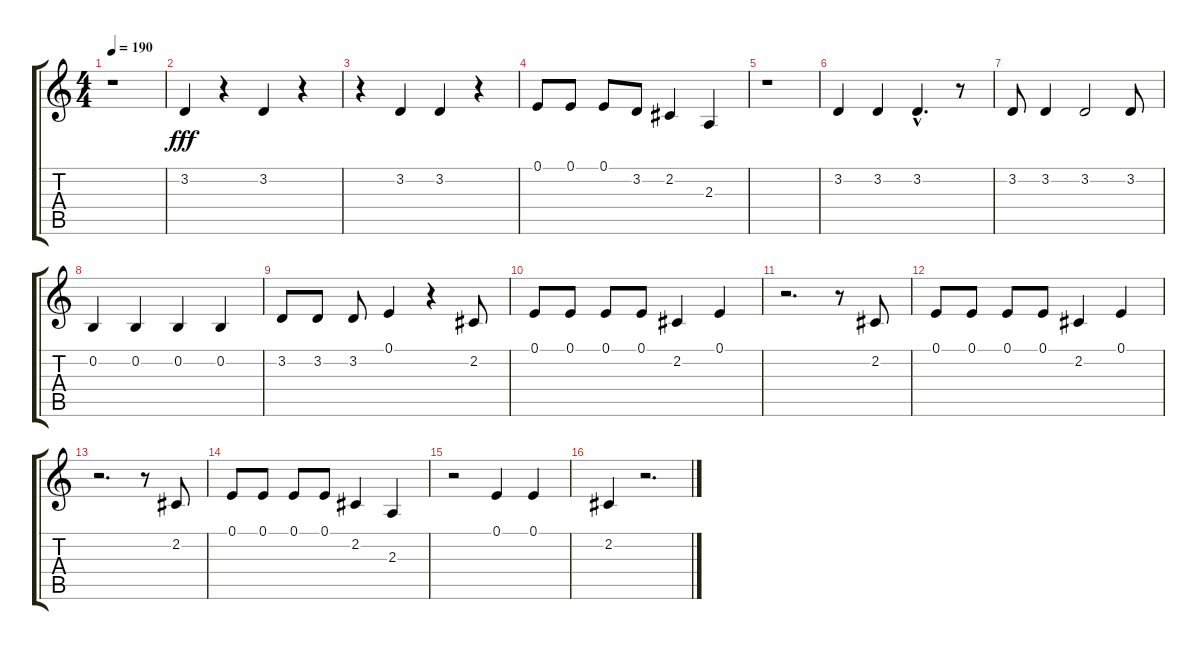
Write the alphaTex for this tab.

\track "" {instrument altosax}
\staff {score tabs}
\tuning (E4 B3 G3 D3 A2 E2) {hide}
\ts (4 4)
\tempo 190
\clef g2
\ks c
r.1{dy fff} |
3.2.4 r.4 3.2.4 r.4 |
r.4 3.2.4 3.2.4 r.4 |
0.1.8 0.1.8 0.1.8 3.2.8 2.2.4 2.3.4 |
r.1 |
3.2.4 3.2.4 3.2{hac}.4{d} r.8 |
3.2.8 3.2.4 3.2.2 3.2.8 |
0.2.4 0.2.4 0.2.4 0.2.4 |
3.2.8 3.2.8 3.2.8 0.1.4 r.4 2.2.8 |
0.1.8 0.1.8 0.1.8 0.1.8 2.2.4 0.1.4 |
r.2{d} r.8 2.2.8 |
0.1.8 0.1.8 0.1.8 0.1.8 2.2.4 0.1.4 |
r.2{d} r.8 2.2.8 |
0.1.8 0.1.8 0.1.8 0.1.8 2.2.4 2.3.4 |
r.2 0.1.4 0.1.4 |
2.2.4 r.2{d}
